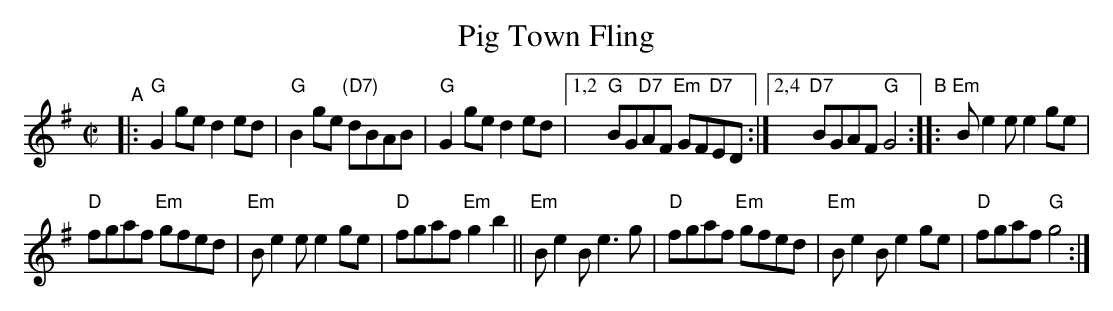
X:1
T: Pig Town Fling
M: C|
L: 1/8
K: G
"^A"|: "G"G2ge d2ed | "G"B2ge "(D7)"dBAB | "G"G2ge d2ed |\
[1,2 "G"BG"D7"AF "Em"GF"D7"ED :|[2,4"D7"BGAF "G"G4 "^B":: "Em"Be2e e2ge |
"D"fgaf "Em"gfed |"Em"Be2 ee2ge | "D"fgaf "Em"g2b2 ||\
"Em"Be2B e3g  | "D"fgaf "Em"gfed |"Em"Be2 Be2ge | "D"fgaf "G"g4 :|
